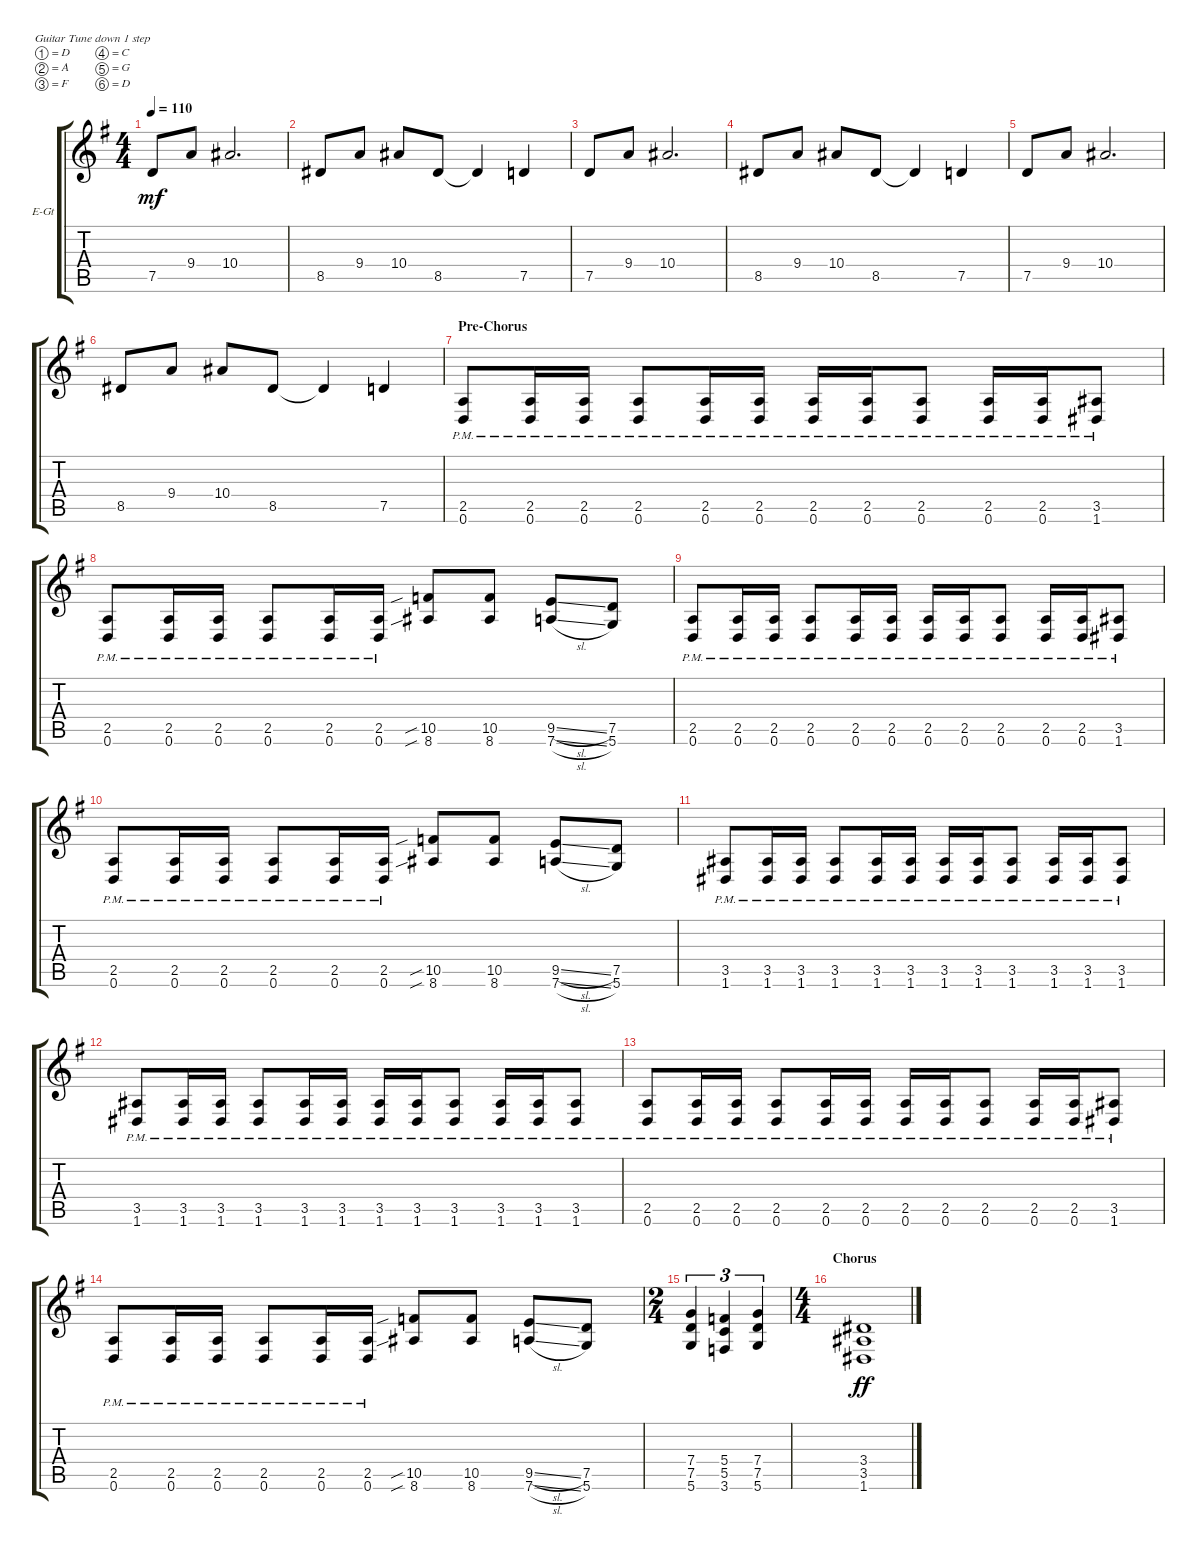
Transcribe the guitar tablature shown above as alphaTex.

\defaultSystemsLayout 4
\bracketExtendMode groupsimilarinstruments
\firstSystemTrackNameOrientation horizontal
\otherSystemsTrackNameOrientation horizontal
\track ("Left" "E-Gt") {instrument distortionguitar}
\staff {score tabs}
\tuning (D4 A3 F3 C3 G2 D2)
\ts (4 4)
\tempo 110
\clef g2
\ks eminor
7.5.8{dy mf} 9.4.8 10.4.2{d} |
8.5.8 9.4.8 10.4.8 8.5.8 8.5{t}.4 7.5.4 |
7.5.8 9.4.8 10.4.2{d} |
8.5.8 9.4.8 10.4.8 8.5.8 8.5{t}.4 7.5.4 |
7.5.8 9.4.8 10.4.2{d} |
8.5.8 9.4.8 10.4.8 8.5.8 8.5{t}.4 7.5.4 |
\section ("" "Pre-Chorus")
(0.6{pm} 2.5{pm}).8 (0.6{pm} 2.5{pm}).16 (0.6{pm} 2.5{pm}).16 (0.6{pm} 2.5{pm}).8 (0.6{pm} 2.5{pm}).16 (0.6{pm} 2.5{pm}).16 (0.6{pm} 2.5{pm}).16 (0.6{pm} 2.5{pm}).16 (0.6{pm} 2.5{pm}).8 (0.6{pm} 2.5{pm}).16 (0.6{pm} 2.5{pm}).16 (3.5{pm} 1.6{pm}).8 |
(0.6{pm} 2.5{pm}).8 (0.6{pm} 2.5{pm}).16 (0.6{pm} 2.5{pm}).16 (0.6{pm} 2.5{pm}).8 (0.6{pm} 2.5{pm}).16 (0.6{pm} 2.5{pm}).16 (8.6{sib} 10.5{sib}).8 (8.6 10.5).8 (9.5{sl} 7.6{sl}).8 (5.6 7.5).8 |
(0.6{pm} 2.5{pm}).8 (0.6{pm} 2.5{pm}).16 (0.6{pm} 2.5{pm}).16 (0.6{pm} 2.5{pm}).8 (0.6{pm} 2.5{pm}).16 (0.6{pm} 2.5{pm}).16 (0.6{pm} 2.5{pm}).16 (0.6{pm} 2.5{pm}).16 (0.6{pm} 2.5{pm}).8 (0.6{pm} 2.5{pm}).16 (0.6{pm} 2.5{pm}).16 (3.5{pm} 1.6{pm}).8 |
(0.6{pm} 2.5{pm}).8 (0.6{pm} 2.5{pm}).16 (0.6{pm} 2.5{pm}).16 (0.6{pm} 2.5{pm}).8 (0.6{pm} 2.5{pm}).16 (0.6{pm} 2.5{pm}).16 (8.6{sib} 10.5{sib}).8 (8.6 10.5).8 (9.5{sl} 7.6{sl}).8 (5.6 7.5).8 |
(1.6{pm} 3.5{pm}).8 (1.6{pm} 3.5{pm}).16 (1.6{pm} 3.5{pm}).16 (1.6{pm} 3.5{pm}).8 (1.6{pm} 3.5{pm}).16 (1.6{pm} 3.5{pm}).16 (1.6{pm} 3.5{pm}).16 (1.6{pm} 3.5{pm}).16 (1.6{pm} 3.5{pm}).8 (1.6{pm} 3.5{pm}).16 (1.6{pm} 3.5{pm}).16 (3.5{pm} 1.6{pm}).8 |
(1.6{pm} 3.5{pm}).8 (1.6{pm} 3.5{pm}).16 (1.6{pm} 3.5{pm}).16 (1.6{pm} 3.5{pm}).8 (1.6{pm} 3.5{pm}).16 (1.6{pm} 3.5{pm}).16 (1.6{pm} 3.5{pm}).16 (1.6{pm} 3.5{pm}).16 (1.6{pm} 3.5{pm}).8 (1.6{pm} 3.5{pm}).16 (1.6{pm} 3.5{pm}).16 (3.5{pm} 1.6{pm}).8 |
(0.6{pm} 2.5{pm}).8 (0.6{pm} 2.5{pm}).16 (0.6{pm} 2.5{pm}).16 (0.6{pm} 2.5{pm}).8 (0.6{pm} 2.5{pm}).16 (0.6{pm} 2.5{pm}).16 (0.6{pm} 2.5{pm}).16 (0.6{pm} 2.5{pm}).16 (0.6{pm} 2.5{pm}).8 (0.6{pm} 2.5{pm}).16 (0.6{pm} 2.5{pm}).16 (3.5{pm} 1.6{pm}).8 |
(0.6{pm} 2.5{pm}).8 (0.6{pm} 2.5{pm}).16 (0.6{pm} 2.5{pm}).16 (0.6{pm} 2.5{pm}).8 (0.6{pm} 2.5{pm}).16 (0.6{pm} 2.5{pm}).16 (8.6{sib} 10.5{sib}).8 (8.6 10.5).8 (9.5{sl} 7.6{sl}).8 (5.6 7.5).8 |
\ts (2 4)
(5.6 7.5 7.4).4{tu (3 2)} (3.6 5.5 5.4).4{tu (3 2)} (5.6 7.5 7.4).4{tu (3 2)} |
\ts (4 4)
\section ("" "Chorus")
(1.6 3.5 3.4).1{dy ff}
